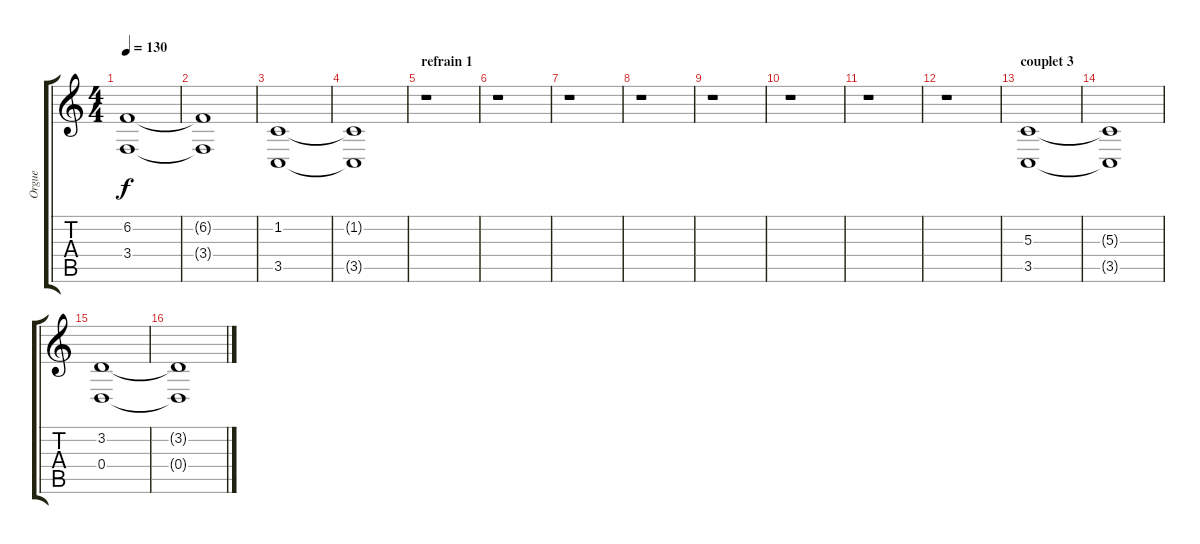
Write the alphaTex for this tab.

\track ("Orgue" "Orgue") {instrument drawbarorgan}
\staff {score tabs}
\tuning (E4 B3 G3 D3 A2 E2) {hide}
\ts (4 4)
\tempo 130
\clef g2
\ks c
(6.2 3.4).1{dy f} |
(6.2{t} 3.4{t}).1 |
(1.2 3.5).1 |
(1.2{t} 3.5{t}).1 |
\section ("" "refrain 1")
r.1 |
r.1 |
r.1 |
r.1 |
r.1 |
r.1 |
r.1 |
r.1 |
\section ("" "couplet 3")
(5.3 3.5).1 |
(5.3{t} 3.5{t}).1 |
(3.2 0.4).1 |
(3.2{t} 0.4{t}).1
